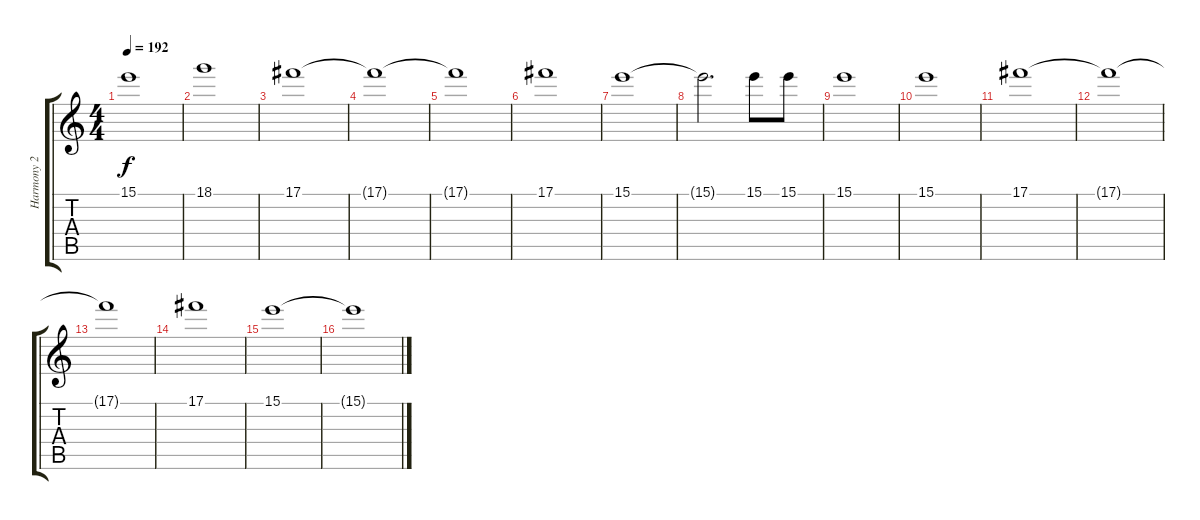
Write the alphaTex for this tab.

\track ("Harmony 2" "Harmony 2") {instrument overdrivenguitar}
\staff {score tabs}
\tuning (Db4 Ab3 E3 B2 Gb2 B1) {hide}
\ts (4 4)
\tempo 192
\clef g2
\ks aminor
15.1{t}.1{dy f} |
18.1.1 |
17.1.1 |
17.1{t}.1 |
17.1{t}.1 |
17.1.1 |
15.1.1 |
15.1{t}.2{d} 15.1.8 15.1.8 |
15.1.1 |
15.1.1 |
17.1.1 |
17.1{t}.1 |
17.1{t}.1 |
17.1.1 |
15.1.1 |
15.1{t}.1
